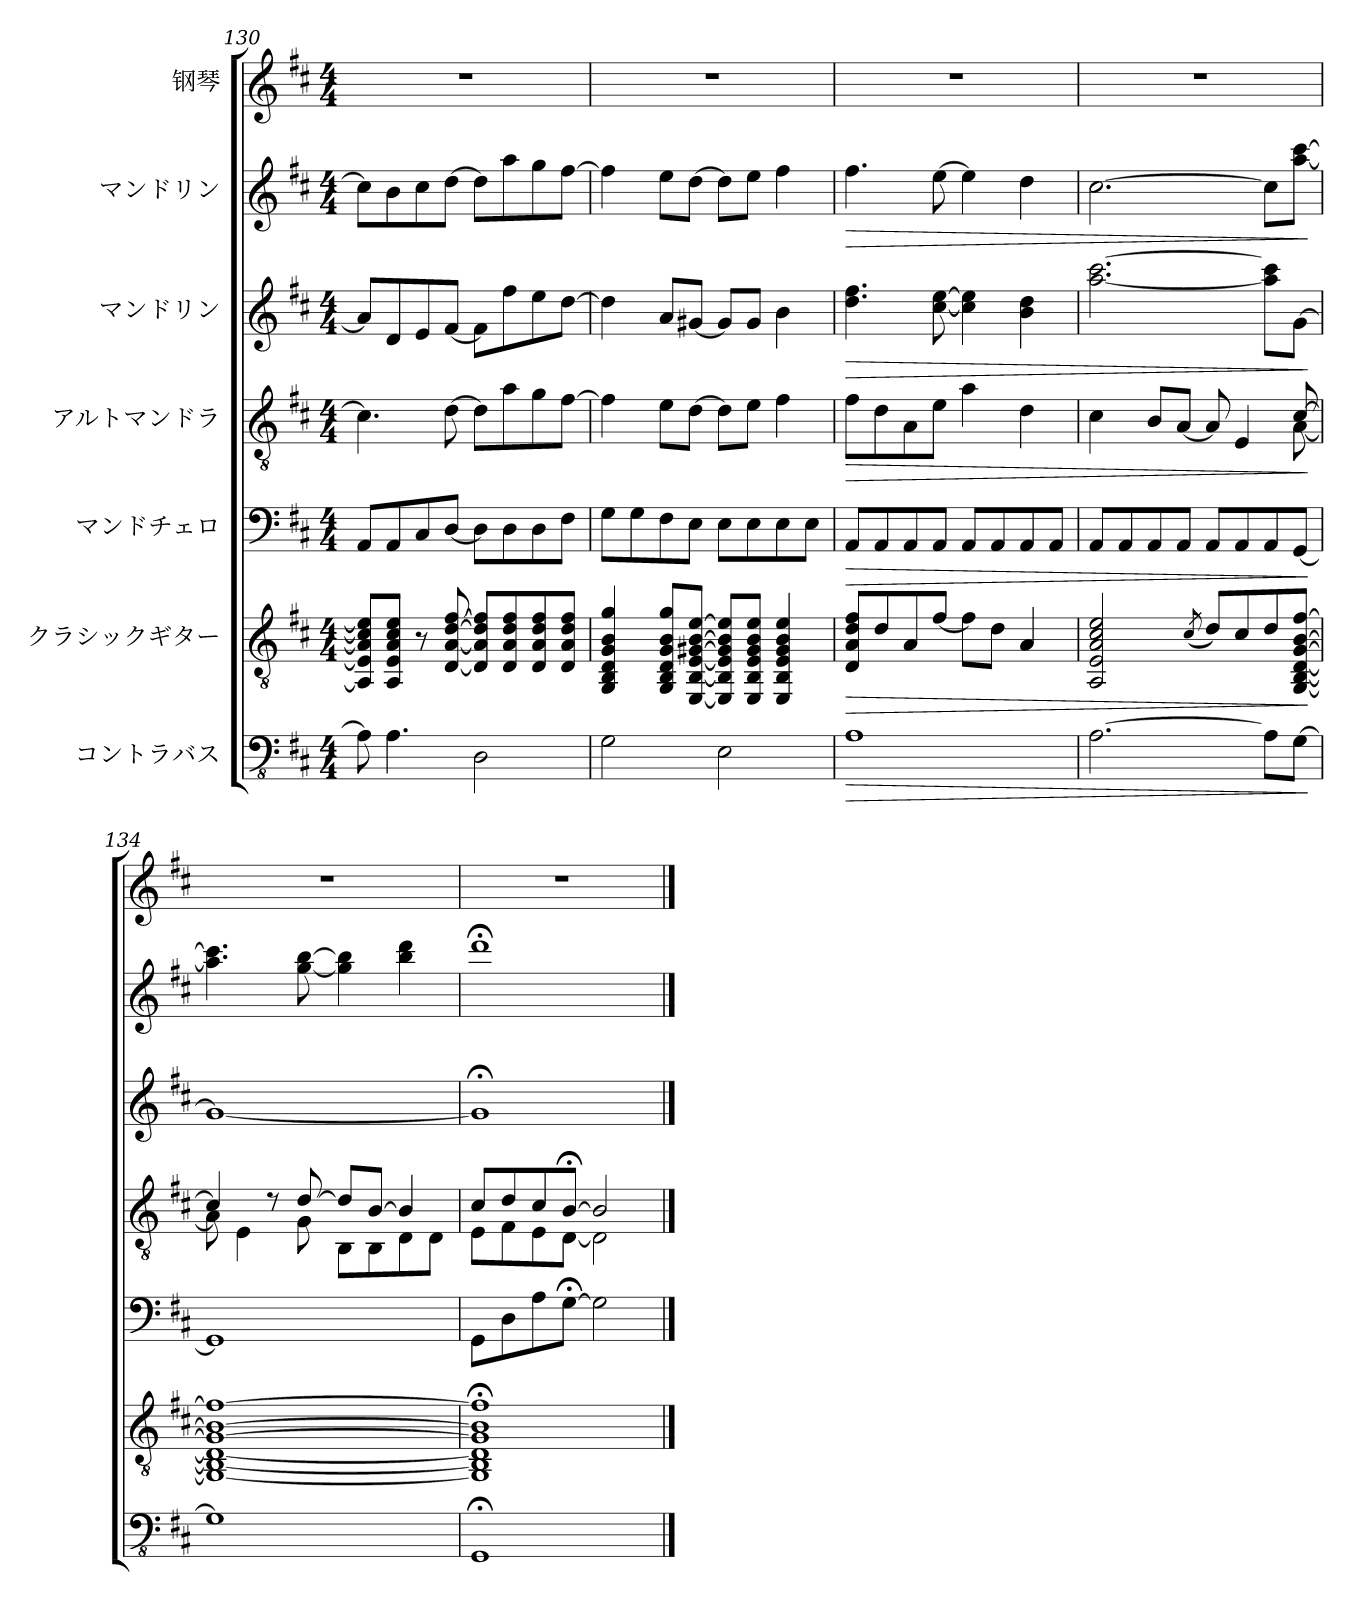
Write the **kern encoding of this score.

**kern	**dynam	**kern	**dynam	**kern	**dynam	**kern	**dynam	**kern	**dynam	**kern	**dynam	**kern
*part7	*part7	*part6	*part6	*part5	*part5	*part4	*part4	*part3	*part3	*part2	*part2	*part1
*staff7	*staff7	*staff6	*staff6	*staff5	*staff5	*staff4	*staff4	*staff3	*staff3	*staff2	*staff2	*staff1
*I"コントラバス	*	*I"クラシックギター	*	*I"マンドチェロ	*	*I"アルトマンドラ	*	*I"マンドリン	*	*I"マンドリン	*	*I"钢琴
*clefFv4	*	*clefGv2	*	*clefF4	*	*clefGv2	*	*clefG2	*	*clefG2	*	*clefG2
*k[f#c#]	*	*k[f#c#]	*	*k[f#c#]	*	*k[f#c#]	*	*k[f#c#]	*	*k[f#c#]	*	*k[f#c#]
*M4/4	*	*M4/4	*	*M4/4	*	*M4/4	*	*M4/4	*	*M4/4	*	*M4/4
=130	=130	=130	=130	=130	=130	=130	=130	=130	=130	=130	=130	=130
8AA]	.	8AA] 8E] 8A] 8c#] 8e]L	.	8AAL	.	4.c#]	.	8aL]	.	8cc#L]	.	1r
4.AA	.	8AA 8E 8A 8c# 8eJ	.	8AA	.	.	.	8d	.	8b	.	.
.	.	8r	.	8C#	.	.	.	8e	.	8cc#	.	.
.	.	[8D [8A [8d [8f#	.	[8DJ	.	[8d	.	[8f#J	.	[8ddJ	.	.
2DD	.	8D] 8A] 8d] 8f#]L	.	8DL]	.	8dL]	.	8f#L]	.	8ddL]	.	.
.	.	8D 8A 8d 8f#	.	8D	.	8a	.	8ff#	.	8aa	.	.
.	.	8D 8A 8d 8f#	.	8D	.	8g	.	8ee	.	8gg	.	.
.	.	8D 8A 8d 8f#J	.	8F#J	.	[8f#J	.	[8ddJ	.	[8ff#J	.	.
=131	=131	=131	=131	=131	=131	=131	=131	=131	=131	=131	=131	=131
2GG	.	4GG 4BB 4D 4G 4B 4g	.	8GL	.	4f#]	.	4dd]	.	4ff#]	.	1r
.	.	.	.	8G	.	.	.	.	.	.	.	.
.	.	8GG 8BB 8D 8G 8B 8gL	.	8F#	.	8eL	.	8aL	.	8eeL	.	.
.	.	[8EE [8BB [8E [8G#X [8B [8eJ	.	8EJ	.	[8dJ	.	[8g#XJ	.	[8ddJ	.	.
2EE	.	8EE] 8BB] 8E] 8G#] 8B] 8e]L	.	8EL	.	8dL]	.	8g#L]	.	8ddL]	.	.
.	.	8EE 8BB 8E 8G# 8B 8eJ	.	8E	.	8eJ	.	8g#J	.	8eeJ	.	.
.	.	4EE 4BB 4E 4G# 4B 4e	.	8E	.	4f#	.	4b	.	4ff#	.	.
.	.	.	.	8EJ	.	.	.	.	.	.	.	.
=132	=132	=132	=132	=132	=132	=132	=132	=132	=132	=132	=132	=132
!	!LO:HP:b	!	!LO:HP:b	!	!LO:HP:b	!	!LO:HP:b	!	!LO:HP:b	!	!LO:HP:b	!
1AA	>	8D 8A 8d 8f#L	>	8AAL	>	8f#L	>	4.dd 4.ff#	>	4.ff#	>	1r
.	.	8d	.	8AA	.	8d	.	.	.	.	.	.
.	.	8A	.	8AA	.	8A	.	.	.	.	.	.
.	.	[8f#J	.	8AAJ	.	8eJ	.	[8cc# [8ee	.	[8ee	.	.
.	.	8f#L]	.	8AAL	.	4a	.	4cc#] 4ee]	.	4ee]	.	.
.	.	8dJ	.	8AA	.	.	.	.	.	.	.	.
.	.	4A	.	8AA	.	4d	.	4b 4dd	.	4dd	.	.
.	.	.	.	8AAJ	.	.	.	.	.	.	.	.
=133	=133	=133	=133	=133	=133	=133	=133	=133	=133	=133	=133	=133
*	*	*	*	*	*	*^	*	*	*	*	*	*
[2.AA	.	2AA 2E 2A 2c# 2e	.	8AAL	.	4c#	2..ryy	.	[2.aa [2.ccc#	.	[2.cc#	.	1r
.	.	.	.	8AA	.	.	.	.	.	.	.	.	.
.	.	.	.	8AA	.	8BL	.	.	.	.	.	.	.
.	.	.	.	8AAJ	.	[8AJ	.	.	.	.	.	.	.
.	.	(8qc#/	.	.	.	.	.	.	.	.	.	.	.
.	.	8dL)	.	8AAL	.	8A]	.	.	.	.	.	.	.
.	.	8c#	.	8AA	.	4E	.	.	.	.	.	.	.
8AAL]	.	8d	.	8AA	.	.	.	.	8aa] 8ccc#]L	.	8cc#L]	.	.
[8GGJ	.	[8GG [8BB [8D [8G [8B [8f#J	.	[8GGJ	.	[8c#	[8A	.	[8gJ	.	[8aa [8ccc#J	.	.
*	*	*	*	*	*	*v	*v	*	*	*	*	*	*
.	]	.	]	.	]	.	]	.	]	.	]	.
=134	=134	=134	=134	=134	=134	=134	=134	=134	=134	=134	=134	=134
*	*	*	*	*	*	*^	*	*	*	*	*	*
1GG]	.	1GG_ 1BB_ 1D_ 1G_ 1B_ 1f#_	.	1GG]	.	4c#]	8A]	.	1g_	.	4.aa] 4.ccc#]	.	1r
.	.	.	.	.	.	.	4E	.	.	.	.	.	.
.	.	.	.	.	.	8r	.	.	.	.	.	.	.
.	.	.	.	.	.	[8d	8G	.	.	.	[8gg [8bb	.	.
.	.	.	.	.	.	8dL]	8BBL	.	.	.	4gg] 4bb]	.	.
.	.	.	.	.	.	[8BJ	8BB	.	.	.	.	.	.
.	.	.	.	.	.	4B]	8D	.	.	.	4bb 4ddd	.	.
.	.	.	.	.	.	.	8DJ	.	.	.	.	.	.
=135	=135	=135	=135	=135	=135	=135	=135	=135	=135	=135	=135	=135	=135
1GGG;<	.	1GG];< 1BB];< 1D];< 1G];< 1B];< 1f#];<	.	8GGL	.	8c#L	8EL	.	1g;<]	.	1ddd;<	.	1r
.	.	.	.	8D	.	8d	8F#	.	.	.	.	.	.
.	.	.	.	8A	.	8c#	8E	.	.	.	.	.	.
.	.	.	.	[8G;<J	.	[8B;<J	[8DJ	.	.	.	.	.	.
.	.	.	.	2G]	.	2B]	2D]	.	.	.	.	.	.
*	*	*	*	*	*	*v	*v	*	*	*	*	*	*
==	==	==	==	==	==	==	==	==	==	==	==	==
*-	*-	*-	*-	*-	*-	*-	*-	*-	*-	*-	*-	*-
